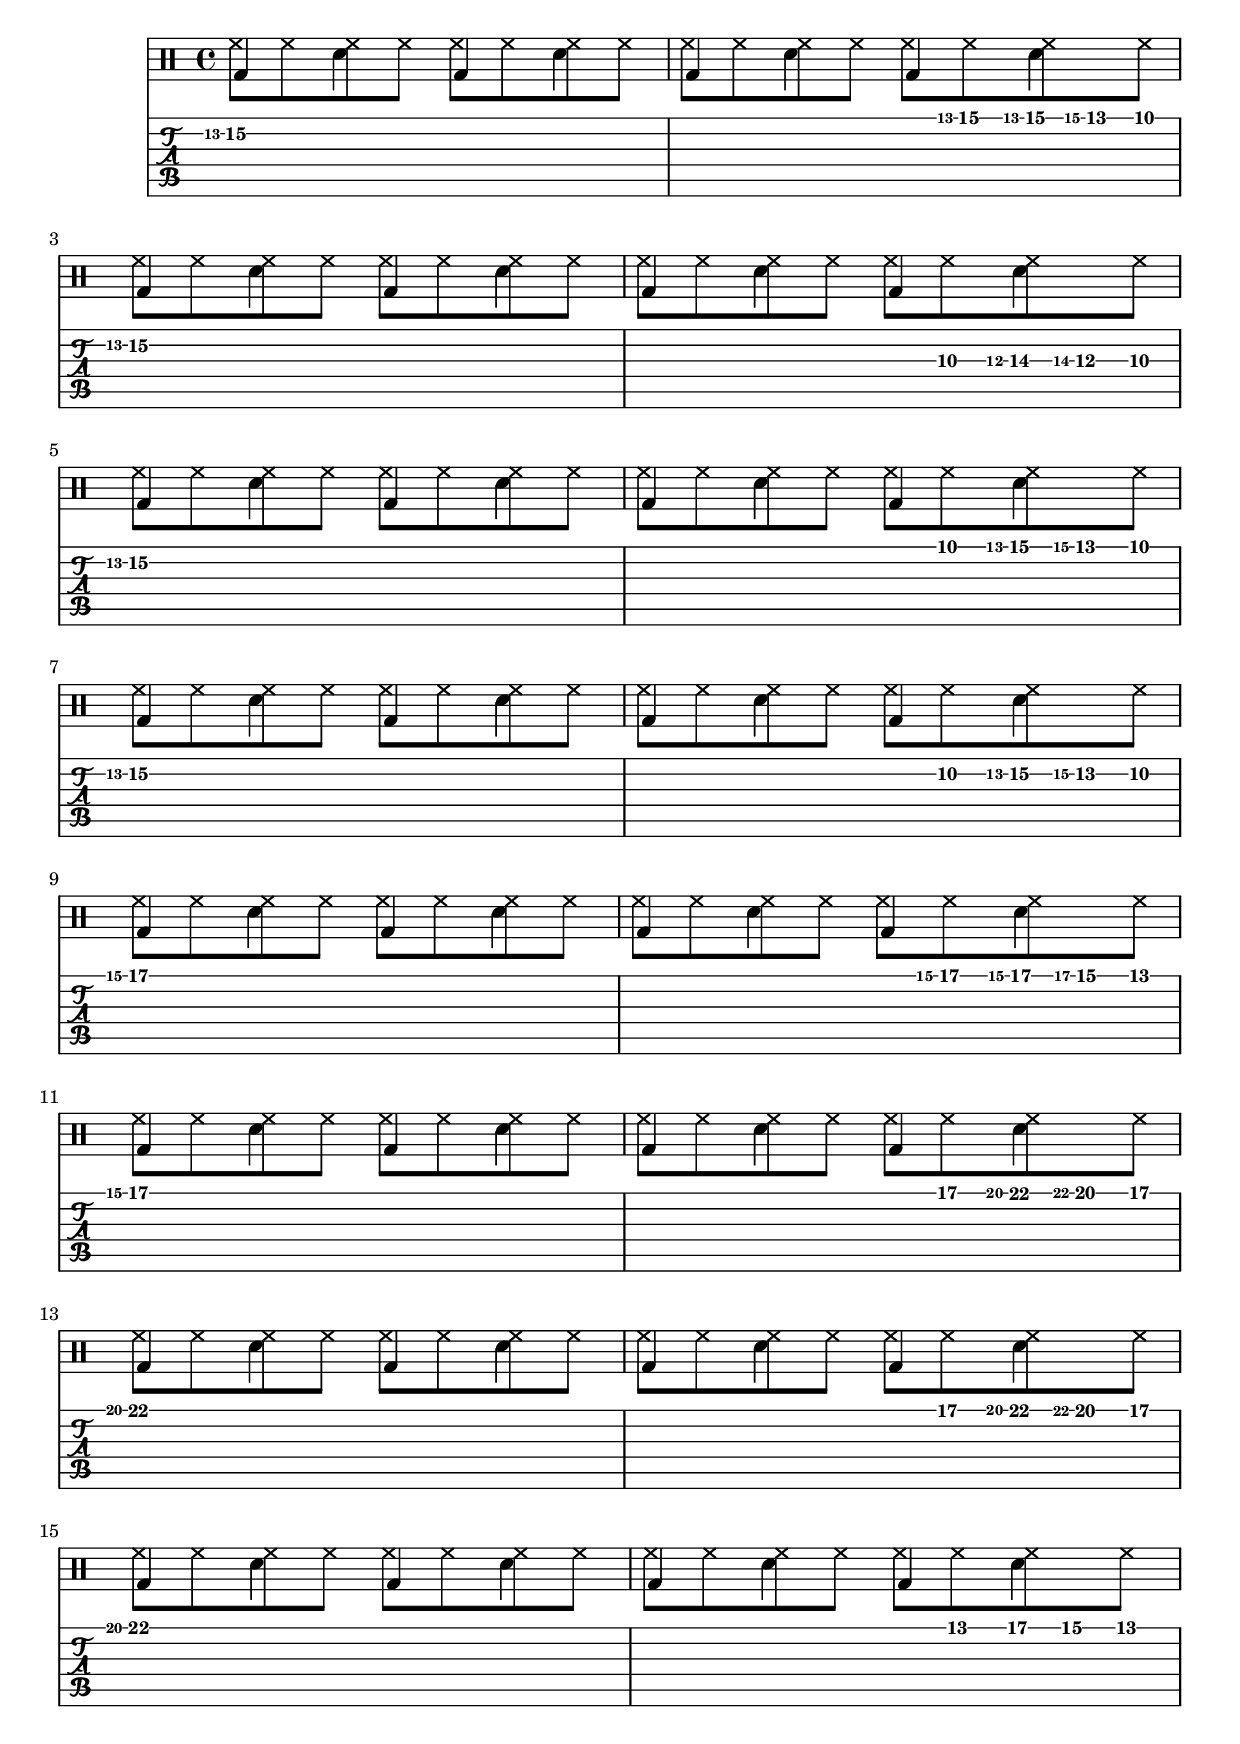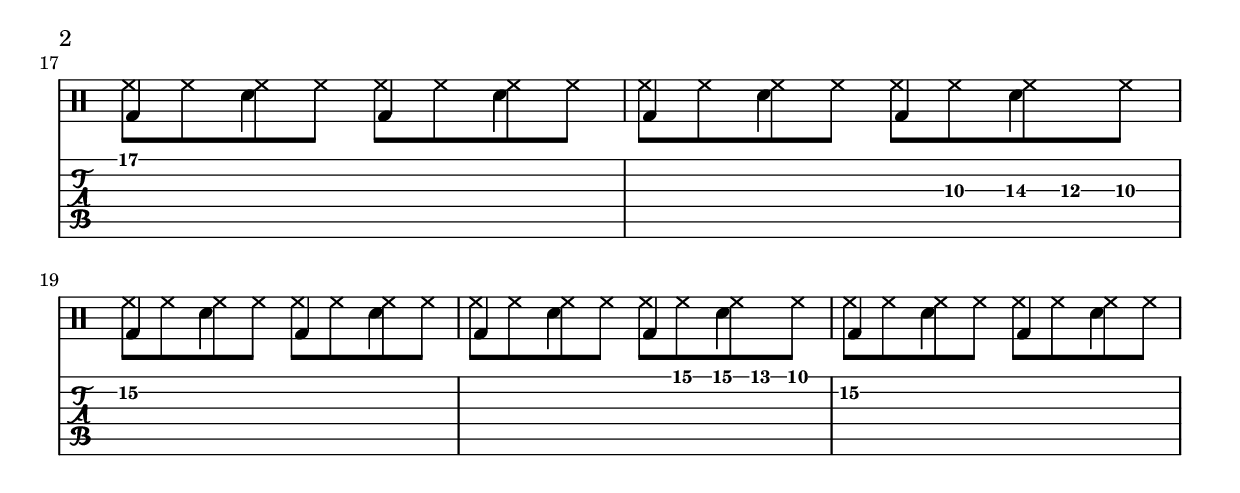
\version "2.22.0"


\version "2.22.1"
song_tempo = 90

\include "../../common/macros.ly"

ma = {

  d8 d8 c'8 b8~ b8 d8 c'8 a8~

}

mb = {

  a8 b16 r16 r4 r2

}



rhythm = {
  \ma | \mb | \ma |  \mb |
  \ma | \mb | \ma |  \mb |
  \ma | \mb | \ma |  \mb |
}

lead = {
  \relative c'' {
    \override Score.SpacingSpanner.shortest-duration-space = #4.0

    % mes 1
    %\grace c8\2^\markup { \char ##x2197   }
    %d1\2^\markup { \char ##x2197 }
    \mypull c8\2 d1\2
    |
    % mes 2
    r2
    r8
    %g8\1^\markup { \char ##x2197  }
    \mypull f16 g8
    %g16\1^\markup { \char ##x2197  }
    \mypull f16 g16
    \myrelease g16\1 f16\1
    d8\1
    |
    % mes 3
    \mypull c16\2 d1\2
    |
    % mes 4
    r2
    r8
    f,8\3
    \mypull g16\3 a16\3
    \myrelease a16\3 g16\3
    f8\3
    |
    % mes 5
    \mypull c'16\2 d1\2
    |
    % mes 6
    r2
    r8
    d8\1
    \mypull f16\1 g16\1
    \myrelease g16\1 f16\1
    d8\1
    |
    % mes 7
    \mypull c16\2 d1\2
    |
    % mes 8
    r2
    r8
    a8\2
    \mypull c16\2 d16\2
    \myrelease d16\2 c16\2
    a8\2
    |
    % mes 9
    \mypull g'16\1 a1\1
    |
    % mes 10
    r2
    r8
    \mypull g16\1 a8\1
    \mypull g16\1 a16\1
    \myrelease a16\1 g16\1
    f8\1
    |
    % mes 11
    \mypull g16\1 a1\1
    |
    % mes 12
    r2
    r8
    a8\1
    \mypull c16\1 d16\1
    \myrelease d16\1 c16\1
    a8\1
    |
    % mes 13
    \mypull c16\1 d1\1
    |
    % mes 14
    r2
    r8
    a8\1
    \mypull c16\1 d16\1
    \myrelease d16\1 c16\1
    a8\1
    % mes 15
    \mypull c16\1 d1\1
    % mes 16
    r2
    r8
    f,8\1
    a16\1
    g16\1
    f8\1
    % mes 17
    a1\1
    % mes 18
    r2
    r8
    f,8\3
    a16\3
    g16\3
    f8\3
    % mes 19
    d'1\2
    % mes 20
    r2
    r8
    g8\1
    g16\1
    f16\1
    d8\1
    % mes 21
    d1\2

  }
}

drumbar =  \drummode {  bd4 sn4  bd4 sn4 }

drumbars = {
  \drumbar |   \drumbar |  \drumbar |  \drumbar |
  \drumbar |   \drumbar |  \drumbar |  \drumbar |
  \drumbar |   \drumbar |  \drumbar |  \drumbar |
  \drumbar |   \drumbar |  \drumbar |  \drumbar |
  \drumbar |   \drumbar |  \drumbar |  \drumbar |
  \drumbar

}


drumbarhh =  \drummode {
  hihat8
  hihat8
  hihat8
  hihat8
  hihat8
  hihat8
  hihat8
  hihat8
}

drumbarshh = {
  \drumbarhh |  \drumbarhh |  \drumbarhh |  \drumbarhh |
  \drumbarhh |  \drumbarhh |  \drumbarhh |  \drumbarhh |
  \drumbarhh |  \drumbarhh |  \drumbarhh |  \drumbarhh |
  \drumbarhh |  \drumbarhh |  \drumbarhh |  \drumbarhh |
  \drumbarhh |  \drumbarhh |  \drumbarhh |  \drumbarhh |
  \drumbarhh

}



\score {

  <<

    \new DrumStaff
      % \tempo 4 = \song_tempo
      <<
           \new DrumVoice {  \drumbarshh }
           \new DrumVoice {  \drumbars }
      >>	



    %\new Staff {
    %  \rhythm
    %}

    \new TabStaff {
        %instrumentName = "Jazz guitar"	
       %InstrumentName = "Electric guitar"
       \set 	Staff.midiInstrument = "electric guitar (clean)"
      %\tabFullNotation
      \lead
    }


  >>
  
  \layout{}

  \midi {}

}
